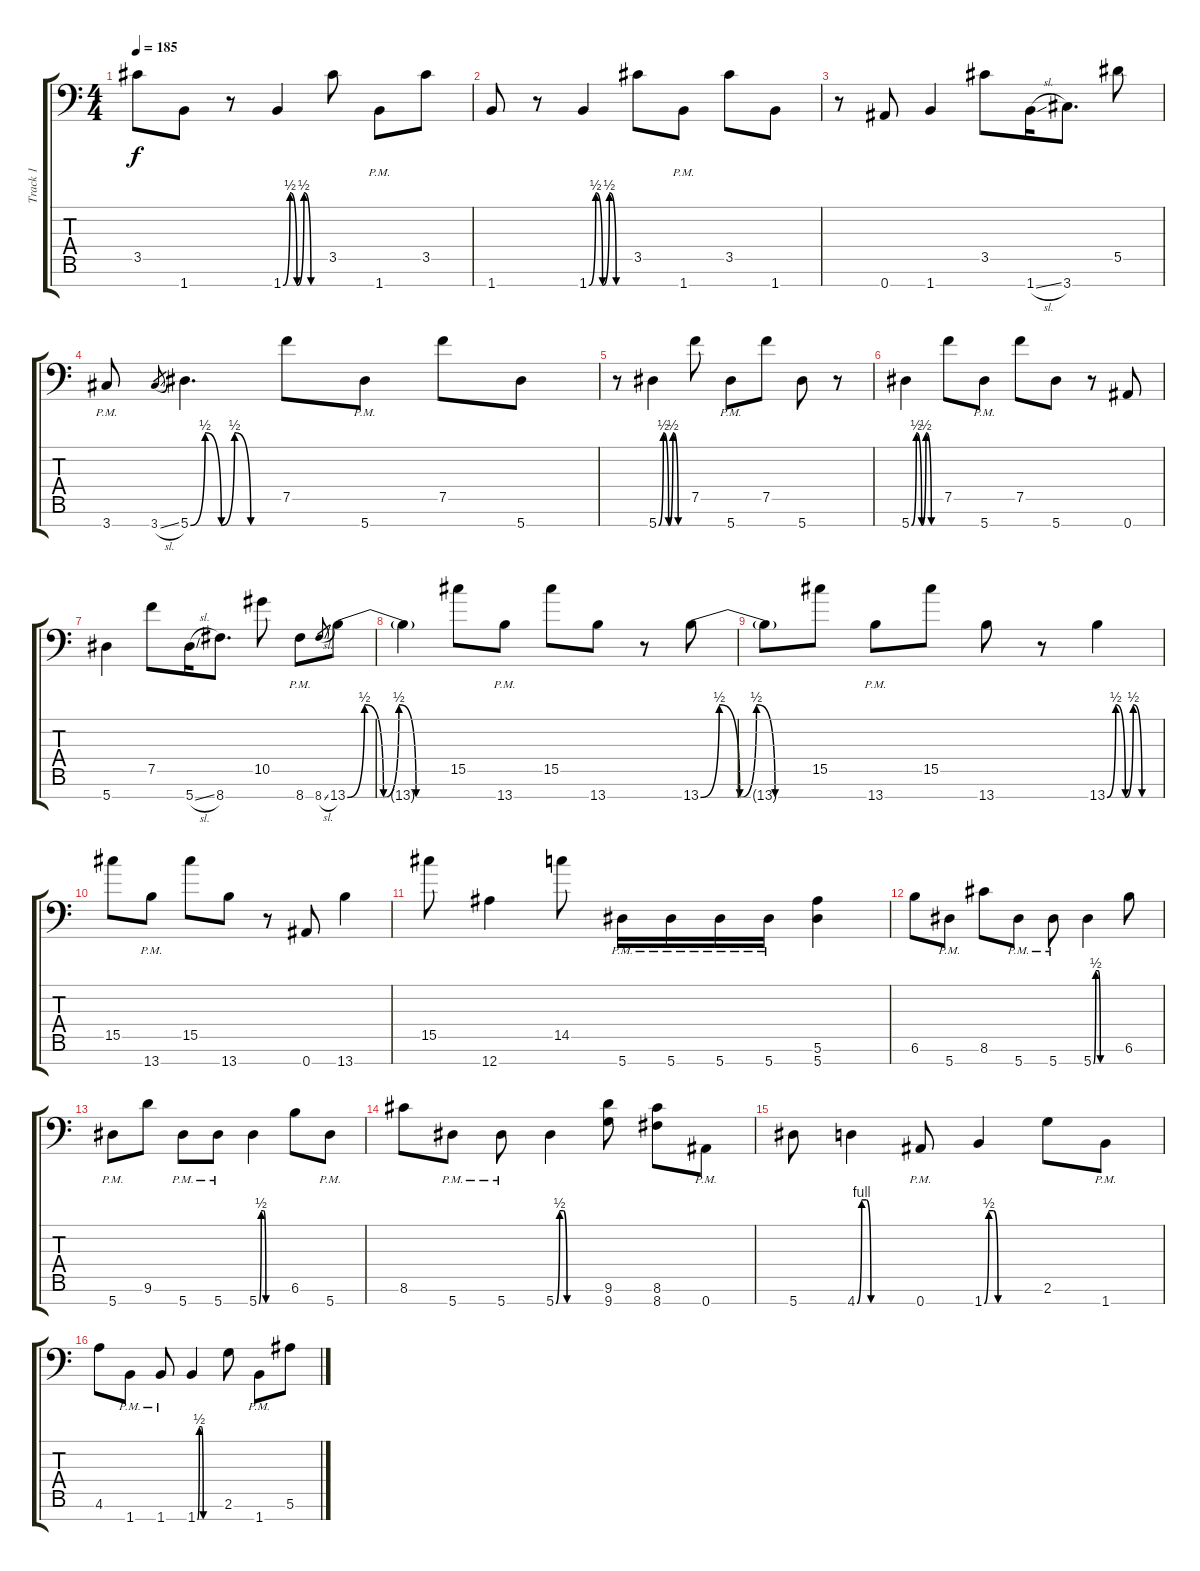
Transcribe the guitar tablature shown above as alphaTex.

\track ("Track 1" "Track 1") {instrument overdrivenguitar}
\staff {score tabs}
\tuning (F4 C4 Ab3 Eb3 Bb2 F2 Bb1) {hide}
\ts (4 4)
\tempo 185
\clef f4
\ks c
3.5.8{dy f} 1.7.8 r.8 1.7{be (custom 0 0 10 2 20 0 30 2 40 0 50 0 60 0)}.4 3.5.8 1.7{pm}.8 3.5.8 |
1.7.8 r.8 1.7{be (custom 0 0 10 2 20 0 30 2 40 0 50 0 60 0)}.4 3.5.8 1.7{pm}.8 3.5.8 1.7.8 |
r.8 0.7.8 1.7.4 3.5.8 1.7{sl}.16 3.7.8{d} 5.5.8 |
3.7{pm}.8 3.7{sl}.8{gr} 5.7{be (custom 0 0 10 2 21 0 30 2 41 0 60 0)}.4{d} 7.5.8 5.7{pm}.8 7.5.8 5.7.8 |
r.8 5.7{be (custom 0 0 10 2 21 0 30 2 41 0 60 0)}.4 7.5.8 5.7{pm}.8 7.5.8 5.7.8 r.8 |
5.7{be (custom 0 0 10 2 21 0 30 2 41 0 60 0)}.4 7.5.8 5.7{pm}.8 7.5.8 5.7.8 r.8 0.7.8 |
5.7.4 7.5.8 5.7{sl}.16 8.7.8{d} 10.5.8 8.7{pm}.8 8.7{sl}.8{gr} 13.7{be (custom 0 0 10 2 21 0 30 2 40 0 60 0)}.8 |
13.7{t}.4 15.5.8 13.7{pm}.8 15.5.8 13.7.8 r.8 13.7{be (custom 0 0 10 2 21 0 30 2 40 0 60 0)}.8 |
13.7{t}.8 15.5.8 13.7{pm}.8 15.5.8 13.7.8 r.8 13.7{be (custom 0 0 10 2 21 0 30 2 40 0 60 0)}.4 |
15.5.8 13.7{pm}.8 15.5.8 13.7.8 r.8 0.7.8 13.7.4 |
15.5.8 12.7.4 14.5.8 5.7{pm}.16 5.7{pm}.16 5.7{pm}.16 5.7{pm}.16 (5.6 5.7).4 |
6.6.8 5.7{pm}.8 8.6.8 5.7{pm}.8 5.7{pm}.8 5.7{be (custom 0 0 5 2 10 2 15 0 60 0)}.4 6.6.8 |
5.7{pm}.8 9.6.8 5.7{pm}.8 5.7{pm}.8 5.7{be (custom 0 0 5 2 10 2 15 0 60 0)}.4 6.6.8 5.7{pm}.8 |
8.6.8 5.7{pm}.8 5.7{pm}.8 5.7{be (custom 0 0 5 2 10 2 15 0 60 0)}.4 (9.6 9.7).8 (8.6 8.7).8 0.7{pm}.8 |
5.7.8 4.7{be (custom 0 0 5 4 10 4 15 0 60 0)}.4 0.7{pm}.8 1.7{be (custom 0 0 5 2 10 2 15 0 30 0 60 0)}.4 2.6.8 1.7{pm}.8 |
4.6.8 1.7{pm}.8 1.7{pm}.8 1.7{be (custom 0 0 5 2 10 2 15 0 60 0)}.4 2.6.8 1.7{pm}.8 5.6.8
